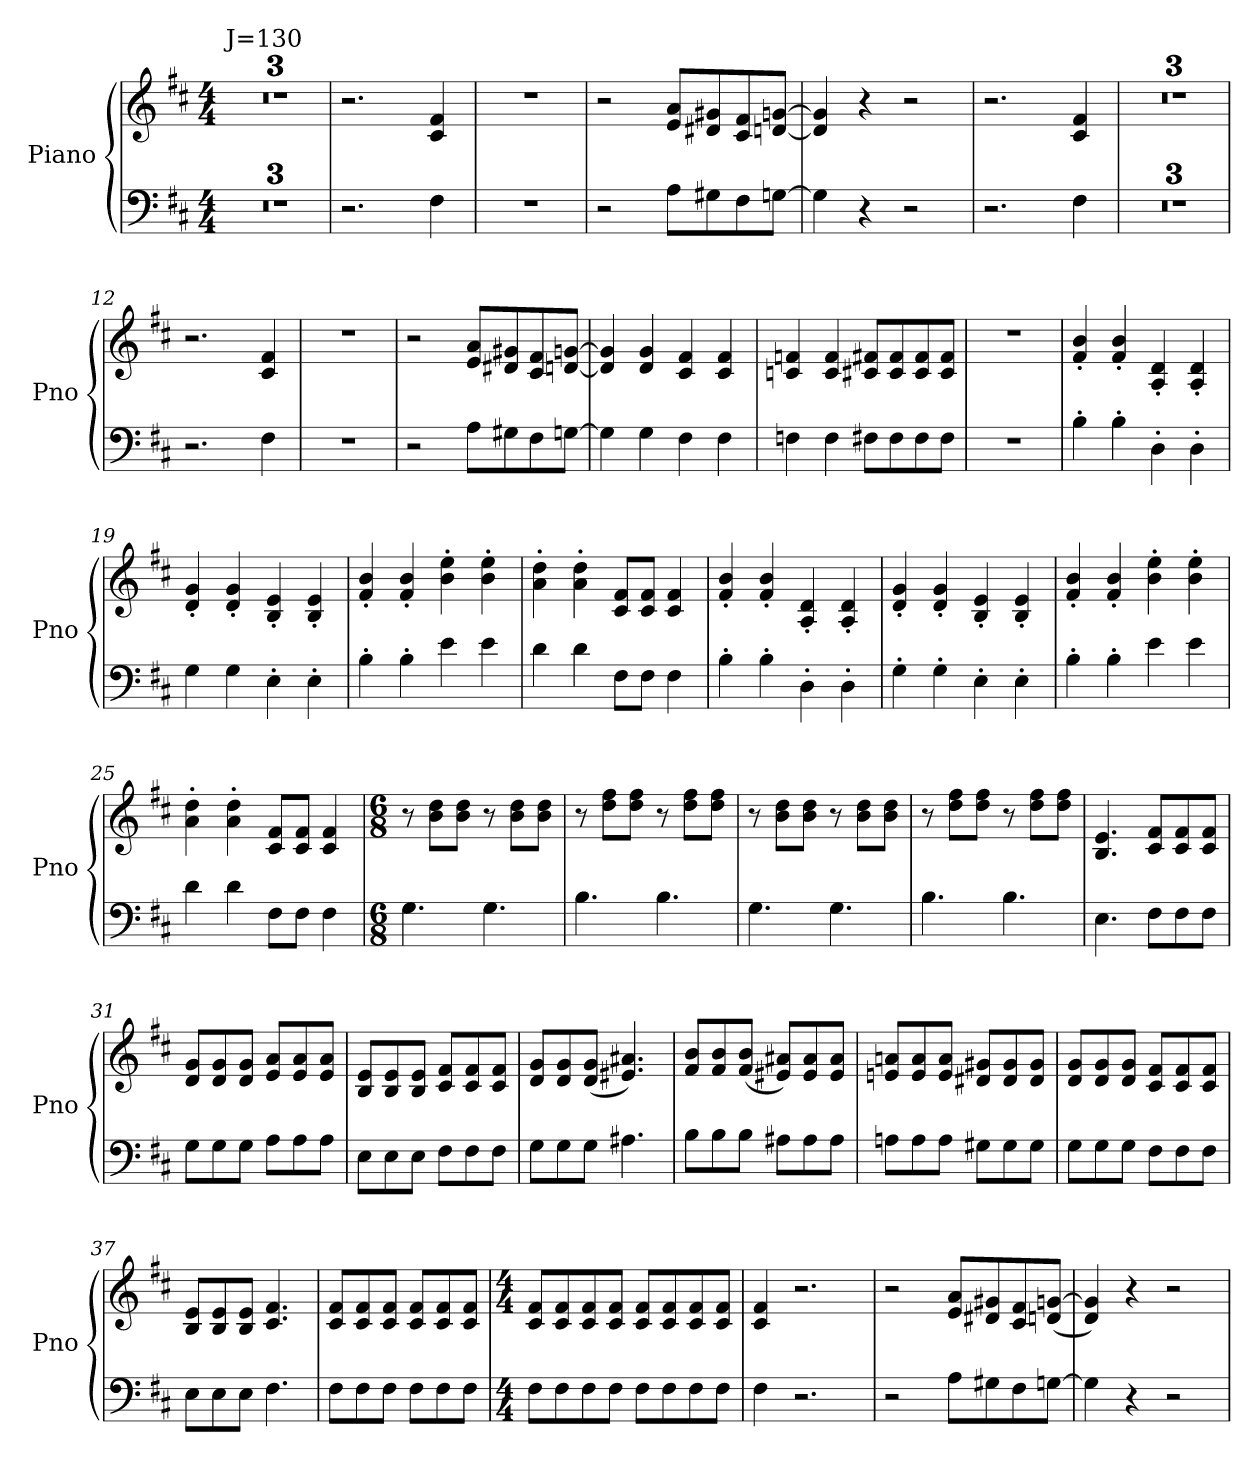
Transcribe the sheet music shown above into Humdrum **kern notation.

**kern	**kern
*part1	*part1
*staff2	*staff1
*I"Piano	*
*I'Pno	*
*clefF4	*clefG2
*k[f#c#]	*k[f#c#]
*M4/4	*M4/4
=1	=1
!	!LO:TX:a:t=J=130
1r	1r
=2	=2
1r	1r
=3	=3
1r	1r
=4	=4
2.r	2.r
4F#\	4c#/ 4f#/
=5	=5
1r	1r
=6	=6
2rE	2r
8A\L	8e/ 8a/L
8G#X\	8d#X/ 8g#X/
8F#\	8c#/ 8f#/
[>8Gn\J	[<8dn/ [>8gn/J
=7	=7
4G\]	4d/] 4g/]
4r	4r
2rE	2r
=8	=8
2.rE	2.r
4F#\	4c#/ 4f#/
=9	=9
1r	1r
=10	=10
1r	1r
=11	=11
1r	1r
!!LO:LB:g=z
=12	=12
2.rE	2.r
4F#\	4c#/ 4f#/
=13	=13
1r	1r
=14	=14
2rE	2r
8A\L	8e/ 8a/L
8G#X\	8d#X/ 8g#X/
8F#\	8c#/ 8f#/
[>8Gn\J	[<8dn/ [>8gn/J
=15	=15
4G\]	4d/] 4g/]
4G\	4d/ 4g/
4F#\	4c#/ 4f#/
4F#\	4c#/ 4f#/
=16	=16
4Fn\	4cn/ 4fn/
4F\	4c/ 4f/
8F#X\L	8c#X/ 8f#X/L
8F#\	8c#/ 8f#/
8F#\	8c#/ 8f#/
8F#\J	8c#/ 8f#/J
=17	=17
1r	1r
=18	=18
4B'>\	4f#/'< 4b/'<
4B'>\	4f#/'< 4b/'<
4D'>\	4A/'< 4d/'<
4D'>\	4A/'< 4d/'<
!!LO:LB:g=z
=19	=19
4G\	4d/'< 4g/'<
4G\	4d/'< 4g/'<
4E'>\	4B/'< 4e/'<
4E'>\	4B/'< 4e/'<
=20	=20
4B'>\	4f#/'< 4b/'<
4B'>\	4f#/'< 4b/'<
4e\	4b\'> 4ee\'>
4e\	4b\'> 4ee\'>
=21	=21
4d\	4a\'> 4dd\'>
4d\	4a\'> 4dd\'>
8F#\L	8c#/ 8f#/L
8F#\J	8c#/ 8f#/J
4F#\	4c#/ 4f#/
=22	=22
4B'>\	4f#/'< 4b/'<
4B'>\	4f#/'< 4b/'<
4D'>\	4A/'< 4d/'<
4D'>\	4A/'< 4d/'<
=23	=23
4G'>\	4d/'< 4g/'<
4G'>\	4d/'< 4g/'<
4E'>\	4B/'< 4e/'<
4E'>\	4B/'< 4e/'<
=24	=24
4B'>\	4f#/'< 4b/'<
4B'>\	4f#/'< 4b/'<
4e\	4b\'> 4ee\'>
4e\	4b\'> 4ee\'>
=25	=25
4d\	4a\'> 4dd\'>
4d\	4a\'> 4dd\'>
8F#\L	8c#/ 8f#/L
8F#\J	8c#/ 8f#/J
4F#\	4c#/ 4f#/
!!LO:LB:g=z
=26	=26
*M6/8	*M6/8
4.G\	8r
.	8b\ 8dd\L
.	8b\ 8dd\J
4.G\	8r
.	8b\ 8dd\L
.	8b\ 8dd\J
=27	=27
4.B\	8r
.	8dd\ 8ff#\L
.	8dd\ 8ff#\J
4.B\	8r
.	8dd\ 8ff#\L
.	8dd\ 8ff#\J
=28	=28
4.G\	8r
.	8b\ 8dd\L
.	8b\ 8dd\J
4.G\	8r
.	8b\ 8dd\L
.	8b\ 8dd\J
=29	=29
4.B\	8r
.	8dd\ 8ff#\L
.	8dd\ 8ff#\J
4.B\	8r
.	8dd\ 8ff#\L
.	8dd\ 8ff#\J
=30	=30
4.E\	4.B/ 4.e/
8F#\L	8c#/ 8f#/L
8F#\	8c#/ 8f#/
8F#\J	8c#/ 8f#/J
=31	=31
8G\L	8d/ 8g/L
8G\	8d/ 8g/
8G\J	8d/ 8g/J
8A\L	8e/ 8a/L
8A\	8e/ 8a/
8A\J	8e/ 8a/J
!!LO:LB:g=z
=32	=32
8E\L	8B/ 8e/L
8E\	8B/ 8e/
8E\J	8B/ 8e/J
8F#\L	8c#/ 8f#/L
8F#\	8c#/ 8f#/
8F#\J	8c#/ 8f#/J
=33	=33
8G\L	8d/ 8g/L
8G\	8d/ 8g/
8G\J	(<8d/ 8g/J
4.A#X\	4.e#X/ 4.a#X/)
=34	=34
8B\L	8f#/ 8b/L
8B\	8f#/ 8b/
8B\J	(<8f#/ 8b/J
8A#X\L	8e#X/ 8a#X/L)
8A#\	8e#/ 8a#/
8A#\J	8e#/ 8a#/J
=35	=35
8An\L	8en/ 8an/L
8A\	8e/ 8a/
8A\J	8e/ 8a/J
8G#X\L	8d#X/ 8g#X/L
8G#\	8d#/ 8g#/
8G#\J	8d#/ 8g#/J
=36	=36
8G\L	8d/ 8g/L
8G\	8d/ 8g/
8G\J	8d/ 8g/J
8F#\L	8c#/ 8f#/L
8F#\	8c#/ 8f#/
8F#\J	8c#/ 8f#/J
!!LO:LB:g=z
=37	=37
8E\L	8B/ 8e/L
8E\	8B/ 8e/
8E\J	8B/ 8e/J
4.F#\	4.c#/ 4.f#/
=38	=38
8F#\L	8c#/ 8f#/L
8F#\	8c#/ 8f#/
8F#\J	8c#/ 8f#/J
8F#\L	8c#/ 8f#/L
8F#\	8c#/ 8f#/
8F#\J	8c#/ 8f#/J
=39	=39
*M4/4	*M4/4
8F#\L	8c#/ 8f#/L
8F#\	8c#/ 8f#/
8F#\	8c#/ 8f#/
8F#\J	8c#/ 8f#/J
8F#\L	8c#/ 8f#/L
8F#\	8c#/ 8f#/
8F#\	8c#/ 8f#/
8F#\J	8c#/ 8f#/J
=40	=40
4F#\	4c#/ 4f#/
2.rE	2.r
=41	=41
2rE	2r
8A\L	8e/ 8a/L
8G#X\	8d#X/ 8g#X/
8F#\	8c#/ 8f#/
[>8Gn\J	(<8dn/ [>8gn/J
=42	=42
4G\]	4d/ 4g/])
4r	4r
2rE	2r
=	=
*-	*-
